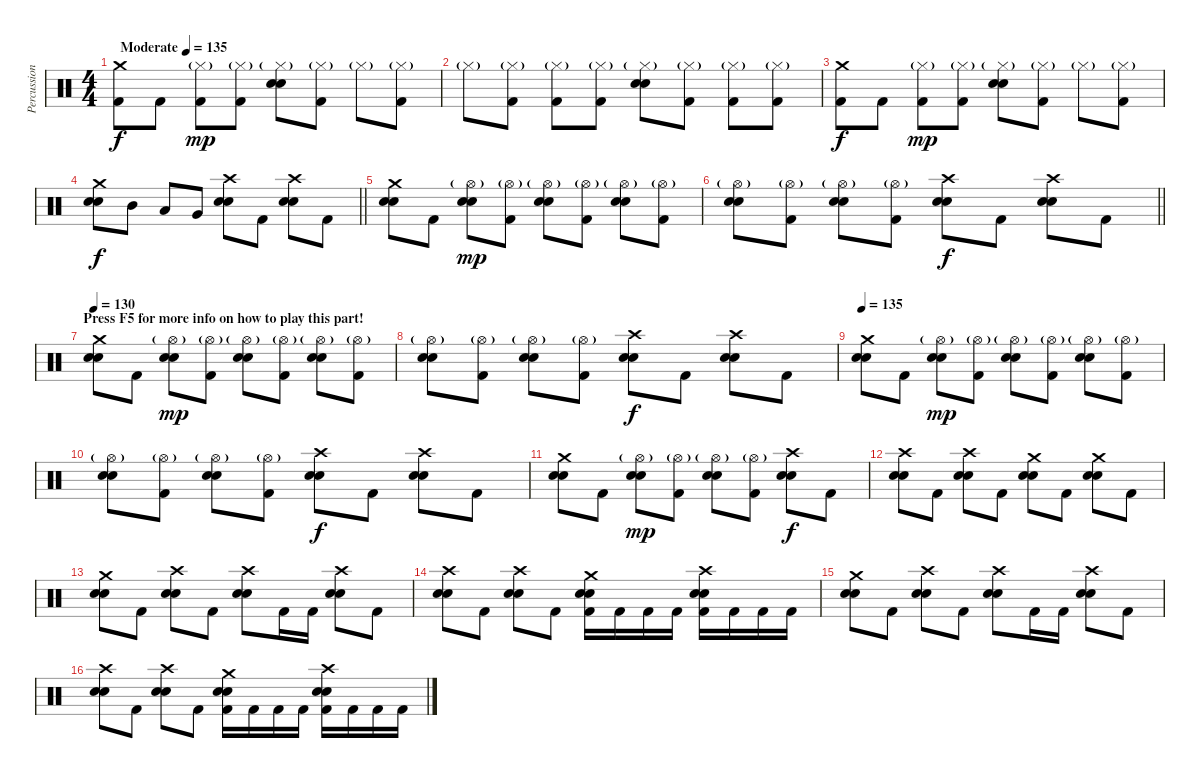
\track ("Percussion" "Percussion") {instrument percussion}
\staff {score}
\articulation defaults
\ts (4 4)
\tempo (135 "Moderate")
\clef neutral
\ks c
("Crash medium (hit)" "Kick (hit) 2").8{dy f} "Kick (hit) 2".8 ("Hi-Hat (closed)"{g} "Kick (hit) 2").8{dy mp} ("Hi-Hat (closed)"{g} "Kick (hit) 2").8 ("Hi-Hat (closed)"{g} "Electric Snare (hit)" "Electric Snare (hit)").8 ("Hi-Hat (closed)"{g} "Kick (hit) 2").8 "Hi-Hat (closed)"{g}.8 ("Hi-Hat (closed)"{g} "Kick (hit) 2").8 |
"Hi-Hat (closed)"{g}.8 ("Hi-Hat (closed)"{g} "Kick (hit) 2").8 ("Hi-Hat (closed)"{g} "Kick (hit) 2").8 ("Hi-Hat (closed)"{g} "Kick (hit) 2").8 ("Hi-Hat (closed)"{g} "Electric Snare (hit)" "Electric Snare (hit)").8 ("Hi-Hat (closed)"{g} "Kick (hit) 2").8 ("Hi-Hat (closed)"{g} "Kick (hit) 2").8 ("Hi-Hat (closed)"{g} "Kick (hit) 2").8 |
("Crash medium (hit)" "Kick (hit) 2").8{dy f} "Kick (hit) 2".8 ("Hi-Hat (closed)"{g} "Kick (hit) 2").8{dy mp} ("Hi-Hat (closed)"{g} "Kick (hit) 2").8 ("Hi-Hat (closed)"{g} "Electric Snare (hit)" "Electric Snare (hit)").8 ("Hi-Hat (closed)"{g} "Kick (hit) 2").8 "Hi-Hat (closed)"{g}.8 ("Hi-Hat (closed)"{g} "Kick (hit) 2").8 |
\barLineRight lightlight
("Crash medium (hit)" "Electric Snare (hit)" "Electric Snare (hit)").8{dy f} "Mid Tom (hit)".8 "Low Tom (hit)".8 "Very Low Tom (hit)".8 ("Crash high (hit)" "Electric Snare (hit)" "Electric Snare (hit)").8 "Kick (hit) 2".8 ("Crash high (hit)" "Electric Snare (hit)" "Electric Snare (hit)").8 "Kick (hit) 2".8 |
("Crash medium (hit)" "Electric Snare (hit)" "Electric Snare (hit)").8 "Kick (hit) 2".8 ("Hi-Hat (open)"{g} "Electric Snare (hit)" "Electric Snare (hit)").8{dy mp} ("Hi-Hat (open)"{g} "Kick (hit) 2").8 ("Hi-Hat (open)"{g} "Electric Snare (hit)" "Electric Snare (hit)").8 ("Hi-Hat (open)"{g} "Kick (hit) 2").8 ("Hi-Hat (open)"{g} "Electric Snare (hit)" "Electric Snare (hit)").8 ("Hi-Hat (open)"{g} "Kick (hit) 2").8 |
\barLineRight lightlight
("Hi-Hat (open)"{g} "Electric Snare (hit)" "Electric Snare (hit)").8 ("Hi-Hat (open)"{g} "Kick (hit) 2").8 ("Hi-Hat (open)"{g} "Electric Snare (hit)" "Electric Snare (hit)").8 ("Hi-Hat (open)"{g} "Kick (hit) 2").8 ("Crash high (hit)" "Electric Snare (hit)" "Electric Snare (hit)").8{dy f} "Kick (hit) 2".8 ("Crash high (hit)" "Electric Snare (hit)" "Electric Snare (hit)").8 "Kick (hit) 2".8 |
\section ("" "Press F5 for more info on how to play this part!")
\tempo 130
("Crash medium (hit)" "Electric Snare (hit)" "Electric Snare (hit)").8 "Kick (hit) 2".8 ("Hi-Hat (open)"{g} "Electric Snare (hit)" "Electric Snare (hit)").8{dy mp} ("Hi-Hat (open)"{g} "Kick (hit) 2").8 ("Hi-Hat (open)"{g} "Electric Snare (hit)" "Electric Snare (hit)").8 ("Hi-Hat (open)"{g} "Kick (hit) 2").8 ("Hi-Hat (open)"{g} "Electric Snare (hit)" "Electric Snare (hit)").8 ("Hi-Hat (open)"{g} "Kick (hit) 2").8 |
("Hi-Hat (open)"{g} "Electric Snare (hit)" "Electric Snare (hit)").8 ("Hi-Hat (open)"{g} "Kick (hit) 2").8 ("Hi-Hat (open)"{g} "Electric Snare (hit)" "Electric Snare (hit)").8 ("Hi-Hat (open)"{g} "Kick (hit) 2").8 ("Crash high (hit)" "Electric Snare (hit)" "Electric Snare (hit)").8{dy f} "Kick (hit) 2".8 ("Crash high (hit)" "Electric Snare (hit)" "Electric Snare (hit)").8 "Kick (hit) 2".8 |
\tempo 135
("Crash medium (hit)" "Electric Snare (hit)" "Electric Snare (hit)").8 "Kick (hit) 2".8 ("Hi-Hat (open)"{g} "Electric Snare (hit)" "Electric Snare (hit)").8{dy mp} ("Hi-Hat (open)"{g} "Kick (hit) 2").8 ("Hi-Hat (open)"{g} "Electric Snare (hit)" "Electric Snare (hit)").8 ("Hi-Hat (open)"{g} "Kick (hit) 2").8 ("Hi-Hat (open)"{g} "Electric Snare (hit)" "Electric Snare (hit)").8 ("Hi-Hat (open)"{g} "Kick (hit) 2").8 |
("Hi-Hat (open)"{g} "Electric Snare (hit)" "Electric Snare (hit)").8 ("Hi-Hat (open)"{g} "Kick (hit) 2").8 ("Hi-Hat (open)"{g} "Electric Snare (hit)" "Electric Snare (hit)").8 ("Hi-Hat (open)"{g} "Kick (hit) 2").8 ("Crash high (hit)" "Electric Snare (hit)" "Electric Snare (hit)").8{dy f} "Kick (hit) 2".8 ("Crash high (hit)" "Electric Snare (hit)" "Electric Snare (hit)").8 "Kick (hit) 2".8 |
("Crash medium (hit)" "Electric Snare (hit)" "Electric Snare (hit)").8 "Kick (hit) 2".8 ("Hi-Hat (open)"{g} "Electric Snare (hit)" "Electric Snare (hit)").8{dy mp} ("Hi-Hat (open)"{g} "Kick (hit) 2").8 ("Hi-Hat (open)"{g} "Electric Snare (hit)" "Electric Snare (hit)").8 ("Hi-Hat (open)"{g} "Kick (hit) 2").8 ("Crash high (hit)" "Electric Snare (hit)" "Electric Snare (hit)").8{dy f} "Kick (hit) 2".8 |
("Crash high (hit)" "Electric Snare (hit)" "Electric Snare (hit)").8 "Kick (hit) 2".8 ("Crash high (hit)" "Electric Snare (hit)" "Electric Snare (hit)").8 "Kick (hit) 2".8 ("Crash medium (hit)" "Electric Snare (hit)" "Electric Snare (hit)").8 "Kick (hit) 2".8 ("Crash medium (hit)" "Electric Snare (hit)" "Electric Snare (hit)").8 "Kick (hit) 2".8 |
("Crash medium (hit)" "Electric Snare (hit)" "Electric Snare (hit)").8 "Kick (hit) 2".8 ("Crash high (hit)" "Electric Snare (hit)" "Electric Snare (hit)").8 "Kick (hit) 2".8 ("Crash high (hit)" "Electric Snare (hit)" "Electric Snare (hit)").8 "Kick (hit) 2".16 "Kick (hit) 2".16 ("Crash high (hit)" "Electric Snare (hit)" "Electric Snare (hit)").8 "Kick (hit) 2".8 |
("Crash high (hit)" "Electric Snare (hit)" "Electric Snare (hit)").8 "Kick (hit) 2".8 ("Crash high (hit)" "Electric Snare (hit)" "Electric Snare (hit)").8 "Kick (hit) 2".8 ("Crash medium (hit)" "Electric Snare (hit)" "Electric Snare (hit)" "Kick (hit) 2").16 "Kick (hit) 2".16 "Kick (hit) 2".16 "Kick (hit) 2".16 ("Crash high (hit)" "Electric Snare (hit)" "Electric Snare (hit)" "Kick (hit) 2").16 "Kick (hit) 2".16 "Kick (hit) 2".16 "Kick (hit) 2".16 |
("Crash medium (hit)" "Electric Snare (hit)" "Electric Snare (hit)").8 "Kick (hit) 2".8 ("Crash high (hit)" "Electric Snare (hit)" "Electric Snare (hit)").8 "Kick (hit) 2".8 ("Crash high (hit)" "Electric Snare (hit)" "Electric Snare (hit)").8 "Kick (hit) 2".16 "Kick (hit) 2".16 ("Crash high (hit)" "Electric Snare (hit)" "Electric Snare (hit)").8 "Kick (hit) 2".8 |
("Crash high (hit)" "Electric Snare (hit)" "Electric Snare (hit)").8 "Kick (hit) 2".8 ("Crash high (hit)" "Electric Snare (hit)" "Electric Snare (hit)").8 "Kick (hit) 2".8 ("Crash medium (hit)" "Electric Snare (hit)" "Electric Snare (hit)" "Kick (hit) 2").16 "Kick (hit) 2".16 "Kick (hit) 2".16 "Kick (hit) 2".16 ("Crash high (hit)" "Electric Snare (hit)" "Electric Snare (hit)" "Kick (hit) 2").16 "Kick (hit) 2".16 "Kick (hit) 2".16 "Kick (hit) 2".16
